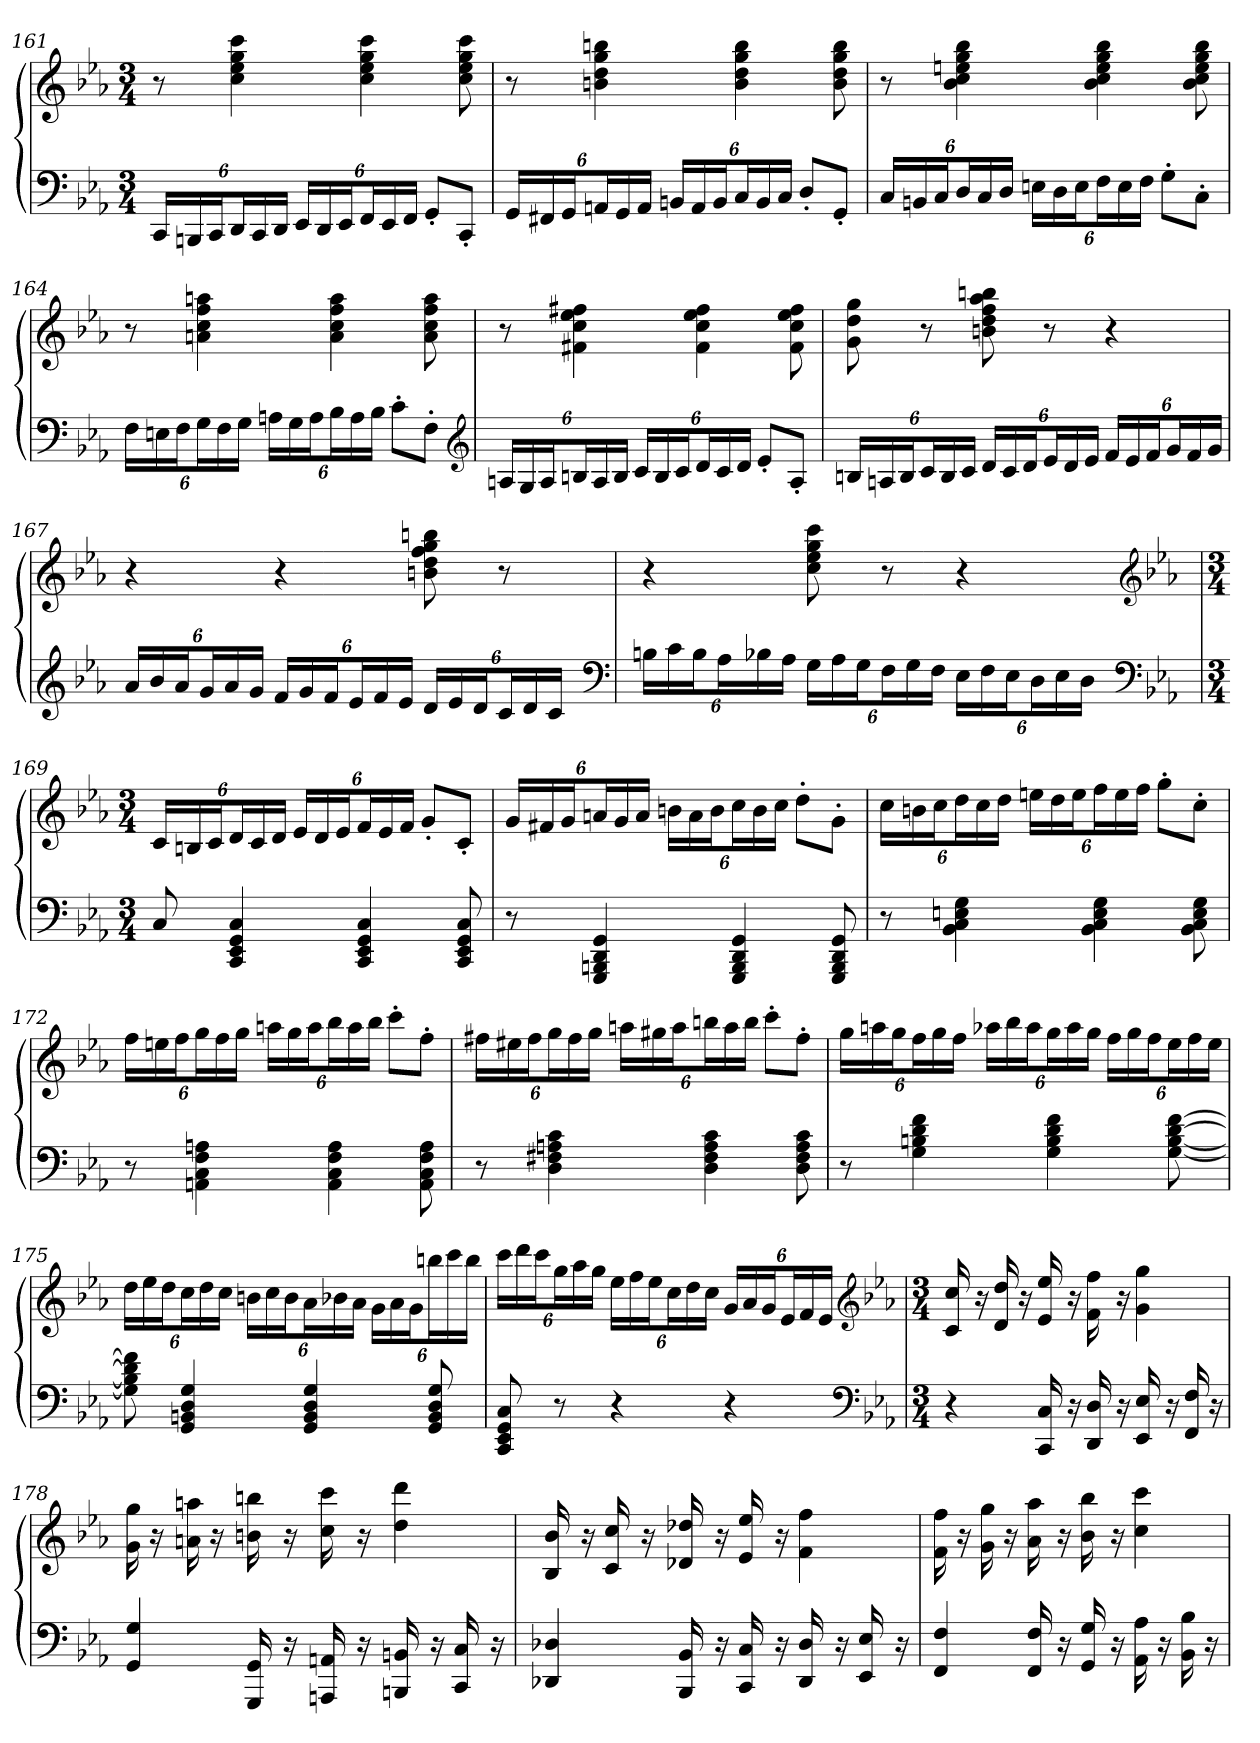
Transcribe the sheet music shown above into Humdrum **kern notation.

**kern	**kern
*part1	*part1
*staff2	*staff1
*clefF4	*clefG2
*k[b-e-a-]	*k[b-e-a-]
*c:	*c:
*M3/4	*M3/4
=161	=161
24CCLL	8r
24BBBn	.
24CCJ	.
24DDL	4cc 4ee- 4gg 4ccc
24CC	.
24DDJJ	.
24EE-LL	.
24DD	.
24EE-J	.
24FFL	4cc 4ee- 4gg 4ccc
24EE-	.
24FFJJ	.
8GG'L	.
8CC'J	8cc 8ee- 8gg 8ccc
=162	=162
24GGLL	8r
24FF#X	.
24GGJ	.
24AAnL	4bn 4dd 4gg 4bbn
24GG	.
24AAJJ	.
24BBnLL	.
24AA	.
24BBJ	.
24CL	4b 4dd 4gg 4bb
24BB	.
24CJJ	.
8D'L	.
8GG'J	8b 8dd 8gg 8bb
=163	=163
24CLL	8r
24BBn	.
24CJ	.
24DL	4b- 4cc 4een 4gg 4bb-
24C	.
24DJJ	.
24EnLL	.
24D	.
24EJ	.
24FL	4b- 4cc 4ee 4gg 4bb-
24E	.
24FJJ	.
8G'L	.
8C'J	8b- 8cc 8ee 8gg 8bb-
=164	=164
24FLL	8r
24En	.
24FJ	.
24GL	4an 4cc 4ff 4aan
24F	.
24GJJ	.
24AnLL	.
24G	.
24AJ	.
24B-L	4a 4cc 4ff 4aa
24A	.
24B-JJ	.
8c'L	.
8F'J	8a 8cc 8ff 8aa
*clefG2	*
=165	=165
24AnLL	8r
24G	.
24AJ	.
24BnL	4f#X 4cc 4ee- 4ff#X
24A	.
24BJJ	.
24cLL	.
24B	.
24cJ	.
24dL	4f# 4cc 4ee- 4ff#
24c	.
24dJJ	.
8e-'L	.
8A'J	8f# 8cc 8ee- 8ff#
=166	=166
24BnLL	8g 8dd 8gg
24An	.
24BJ	.
24cL	8r
24B	.
24cJJ	.
24dLL	8bn 8dd 8ff 8aa- 8bbn
24c	.
24dJ	.
24e-L	8r
24d	.
24e-JJ	.
24fLL	4r
24e-	.
24fJ	.
24gL	.
24f	.
24gJJ	.
=167	=167
24a-LL	4r
24b-	.
24a-J	.
24gL	.
24a-	.
24gJJ	.
24fLL	4r
24g	.
24fJ	.
24e-L	.
24f	.
24e-JJ	.
24dLL	8bn 8dd 8ff 8gg 8bbn
24e-	.
24dJ	.
24cL	8r
24d	.
24cJJ	.
*clefF4	*
=168	=168
24BnLL	4r
24c	.
24BJ	.
24A-L	.
24B-X	.
24A-JJ	.
24GLL	8cc 8ee- 8gg 8ccc
24A-	.
24GJ	.
24FL	8r
24G	.
24FJJ	.
24E-LL	4r
24F	.
24E-J	.
24DL	.
24E-	.
24DJJ	.
*clefF4	*clefG2
*k[b-e-a-]	*k[b-e-a-]
*c:	*c:
=169	=169
*M3/4	*M3/4
8C	24cLL
.	24Bn
.	24cJ
4CC 4EE- 4GG 4C	24dL
.	24c
.	24dJJ
.	24e-LL
.	24d
.	24e-J
4CC 4EE- 4GG 4C	24fL
.	24e-
.	24fJJ
.	8g'L
8CC 8EE- 8GG 8C	8c'J
=170	=170
8r	24gLL
.	24f#X
.	24gJ
4GGG 4BBBn 4DD 4GG	24anL
.	24g
.	24aJJ
.	24bnLL
.	24a
.	24bJ
4GGG 4BBB 4DD 4GG	24ccL
.	24b
.	24ccJJ
.	8dd'L
8GGG 8BBB 8DD 8GG	8g'J
=171	=171
8r	24ccLL
.	24bn
.	24ccJ
4BB- 4C 4En 4G	24ddL
.	24cc
.	24ddJJ
.	24eenLL
.	24dd
.	24eeJ
4BB- 4C 4E 4G	24ffL
.	24ee
.	24ffJJ
.	8gg'L
8BB- 8C 8E 8G	8cc'J
=172	=172
8r	24ffLL
.	24een
.	24ffJ
4AAn 4C 4F 4An	24ggL
.	24ff
.	24ggJJ
.	24aanLL
.	24gg
.	24aaJ
4AA 4C 4F 4A	24bb-L
.	24aa
.	24bb-JJ
.	8ccc'L
8AA 8C 8F 8A	8ff'J
=173	=173
8r	24ff#XLL
.	24ee#X
.	24ff#J
4D 4F#X 4An 4c	24ggL
.	24ff#
.	24ggJJ
.	24aanLL
.	24gg#X
.	24aaJ
4D 4F# 4A 4c	24bbnL
.	24aa
.	24bbJJ
.	8ccc'L
8D 8F# 8A 8c	8ff#'J
=174	=174
8r	24ggLL
.	24aan
.	24ggJ
4G 4Bn 4d 4f	24ffL
.	24gg
.	24ffJJ
.	24aa-XLL
.	24bb-
.	24aa-J
4G 4B 4d 4f	24ggL
.	24aa-
.	24ggJJ
.	24ffLL
.	24gg
.	24ffJ
[8G [8B [8d [8f	24ee-L
.	24ff
.	24ee-JJ
=175	=175
8G] 8B] 8d] 8f]	24ddLL
.	24ee-
.	24ddJ
4GG 4BBn 4D 4G	24ccL
.	24dd
.	24ccJJ
.	24bnLL
.	24cc
.	24bJ
4GG 4BB 4D 4G	24a-L
.	24b-X
.	24a-JJ
.	24gLL
.	24a-
.	24gJ
8GG 8BB 8D 8G	24bbnL
.	24ccc
.	24bbJJ
=176	=176
8CC 8EE- 8GG 8C	24cccLL
.	24ddd
.	24cccJ
8r	24ggL
.	24aa-
.	24ggJJ
4r	24ee-LL
.	24ff
.	24ee-J
.	24ccL
.	24dd
.	24ccJJ
4r	24gLL
.	24a-
.	24gJ
.	24e-L
.	24f
.	24e-JJ
*clefF4	*clefG2
*k[b-e-a-]	*k[b-e-a-]
*c:	*c:
=177	=177
*M3/4	*M3/4
4r	16c 16cc
.	16r
.	16d 16dd
.	16r
16CC 16C	16e- 16ee-
16r	16r
16DD 16D	16f 16ff
16r	16r
16EE- 16E-	4g 4gg
16r	.
16FF 16F	.
16r	.
=178	=178
4GG 4G	16g 16gg
.	16r
.	16an 16aan
.	16r
16GGG 16GG	16bn 16bbn
16r	16r
16AAAn 16AAn	16cc 16ccc
16r	16r
16BBBn 16BBn	4dd 4ddd
16r	.
16CC 16C	.
16r	.
=179	=179
4DD-X 4D-X	16B- 16b-
.	16r
.	16c 16cc
.	16r
16BBB- 16BB-	16d-X 16dd-X
16r	16r
16CC 16C	16e- 16ee-
16r	16r
16DD- 16D-	4f 4ff
16r	.
16EE- 16E-	.
16r	.
=180	=180
4FF 4F	16f 16ff
.	16r
.	16g 16gg
.	16r
16FF 16F	16a- 16aa-
16r	16r
16GG 16G	16b- 16bb-
16r	16r
16AA- 16A-	4cc 4ccc
16r	.
16BB- 16B-	.
16r	.
=	=
*-	*-
